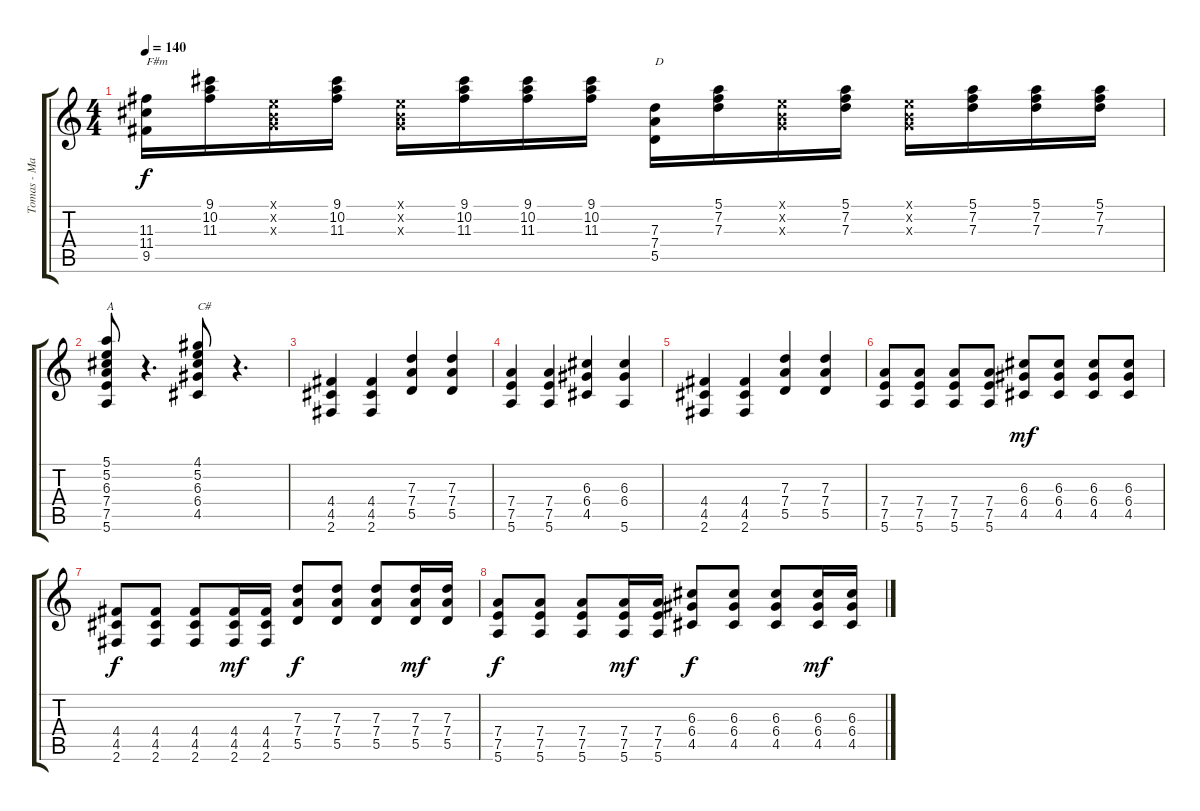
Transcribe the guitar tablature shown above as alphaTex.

\track ("Tomas - Main Guitar" "Tomas - Ma") {instrument distortionguitar}
\staff {score tabs}
\tuning (E4 B3 G3 D3 A2 E2) {hide}
\ts (4 4)
\tempo 140
\clef g2
\ks c
(11.3 11.4 9.5).16{txt "F#m" dy f} (9.1 10.2 11.3).16 (0.1{x} 0.2{x} 0.3{x}).16 (9.1 10.2 11.3).16 (0.1{x} 0.2{x} 0.3{x}).16 (9.1 10.2 11.3).16 (9.1 10.2 11.3).16 (9.1 10.2 11.3).16 (7.3 7.4 5.5).16{txt "D"} (5.1 7.2 7.3).16 (0.1{x} 0.2{x} 0.3{x}).16 (5.1 7.2 7.3).16 (0.1{x} 0.2{x} 0.3{x}).16 (5.1 7.2 7.3).16 (5.1 7.2 7.3).16 (5.1 7.2 7.3).16 |
(5.1 5.2 6.3 7.4 7.5 5.6).8{txt "A"} r.4{d} (4.1 5.2 6.3 6.4 4.5).8{txt "C#"} r.4{d} |
(4.4 4.5 2.6).4{volume 16 instrument distortionguitar} (4.4 4.5 2.6).4 (7.3 7.4 5.5).4 (7.3 7.4 5.5).4 |
(7.4 7.5 5.6).4 (7.4 7.5 5.6).4 (6.3 6.4 4.5).4 (6.3 6.4 5.6).4 |
(4.4 4.5 2.6).4 (4.4 4.5 2.6).4 (7.3 7.4 5.5).4 (7.3 7.4 5.5).4 |
(7.4 7.5 5.6).8 (7.4 7.5 5.6).8 (7.4 7.5 5.6).8 (7.4 7.5 5.6).8 (6.3 6.4 4.5).8{dy mf} (6.3 6.4 4.5).8 (6.3 6.4 4.5).8 (6.3 6.4 4.5).8 |
(4.4 4.5 2.6).8{dy f} (4.4 4.5 2.6).8 (4.4 4.5 2.6).8 (4.4 4.5 2.6).16{dy mf} (4.4 4.5 2.6).16 (7.3 7.4 5.5).8{dy f} (7.3 7.4 5.5).8 (7.3 7.4 5.5).8 (7.3 7.4 5.5).16{dy mf} (7.3 7.4 5.5).16 |
(7.4 7.5 5.6).8{dy f} (7.4 7.5 5.6).8 (7.4 7.5 5.6).8 (7.4 7.5 5.6).16{dy mf} (7.4 7.5 5.6).16 (6.3 6.4 4.5).8{dy f} (6.3 6.4 4.5).8 (6.3 6.4 4.5).8 (6.3 6.4 4.5).16{dy mf} (6.3 6.4 4.5).16
